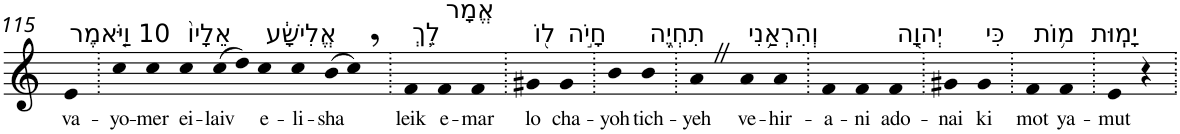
**kern	**text
*part1	*part1
*staff1	*staff1
*I"Piano	*
*I'Pno	*
!!LO:PB:g=z
*clefG2	*
*k[]	*
=115	=115
!LO:TX:a:t=10 וַיֹּ֤אמֶר	!
!	!LO:LY:b
4e	va-
=116.	=116.
!	!LO:LY:b
4cc	-yo-
!	!LO:LY:b
4cc	-mer
!LO:TX:a:t=אֵלָיו֙	!
!	!LO:LY:b
4cc	ei-
!	!LO:LY:b
(>8cc	-laiv
8dd)	.
!LO:TX:a:t=אֱלִישָׁ֔ע	!
!	!LO:LY:b
4cc	e-
!	!LO:LY:b
4cc	-li-
!	!LO:LY:b
(>8b	-sha
8cc,)	.
=117.	=117.
!LO:TX:a:t=לֵ֥ךְ	!
!	!LO:LY:b
4f	leik
!LO:TX:a:t=אֱמָר	!
!	!LO:LY:b
4f	e-
!	!LO:LY:b
4f	-mar
=118.	=118.
!LO:TX:a:t=ל֖וֹ	!
!	!LO:LY:b
4g#X	lo
!LO:TX:a:t=חָיֹ֣ה	!
!	!LO:LY:b
4g#	cha-
=119.	=119.
!	!LO:LY:b
4b	-yoh
!LO:TX:a:t=תִחְיֶ֑ה	!
!	!LO:LY:b
4b	tich-
=120.	=120.
!	!LO:LY:b
4aZ	-yeh
!LO:TX:a:t=וְהִרְאַ֥נִי	!
!	!LO:LY:b
4a	ve-
!	!LO:LY:b
4a	-hir-
=121.	=121.
!	!LO:LY:b
4f	-a-
!	!LO:LY:b
4f	-ni
!LO:TX:a:t=יְהוָ֖ה	!
!	!LO:LY:b
4f	ado-
=122.	=122.
!	!LO:LY:b
4g#X	-nai
!LO:TX:a:t=כִּי	!
!	!LO:LY:b
4g#	ki
=123.	=123.
!LO:TX:a:t=מ֥וֹת	!
!	!LO:LY:b
4f	mot
!LO:TX:a:t=יָמֽוּת	!
!	!LO:LY:b
4f	ya-
=124.	=124.
!	!LO:LY:b
4e	-mut
4r	.
=.	=.
*-	*-
